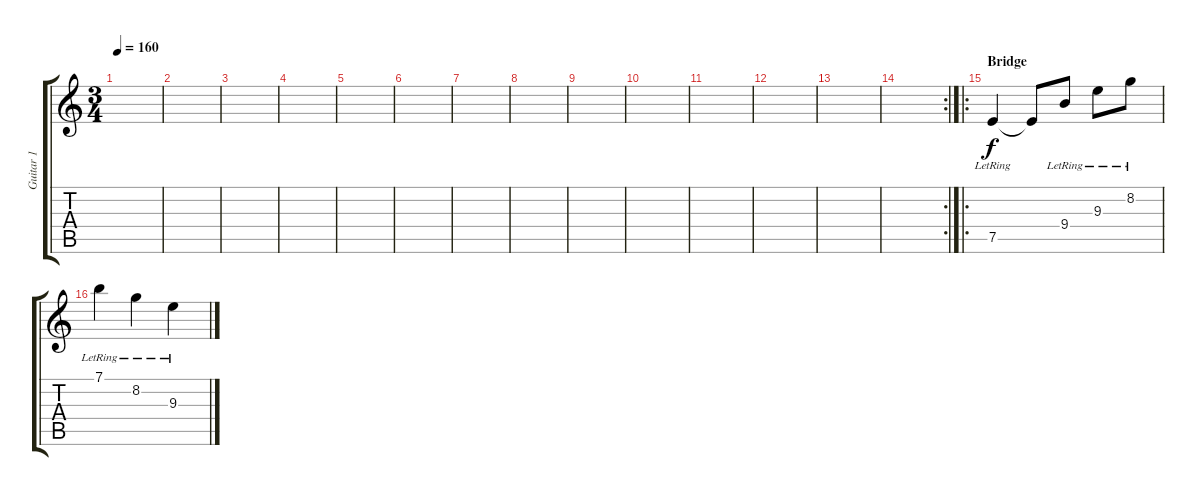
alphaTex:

\track ("Guitar 1" "Guitar 1") {instrument distortionguitar}
\staff {score tabs}
\tuning (E4 B3 G3 D3 A2 E2) {hide}
\ts (3 4)
\tempo 160
\clef g2
\ks c
|
|
|
|
|
|
|
|
|
|
|
|
|
\rc 2
|
\ro
\section ("" "Bridge")
7.5{lr}.4{volume 13} 7.5{t}.8 9.4{lr}.8 9.3{lr}.8 8.2{lr}.8 |
7.1{lr}.4 8.2{lr}.4 9.3{lr}.4
